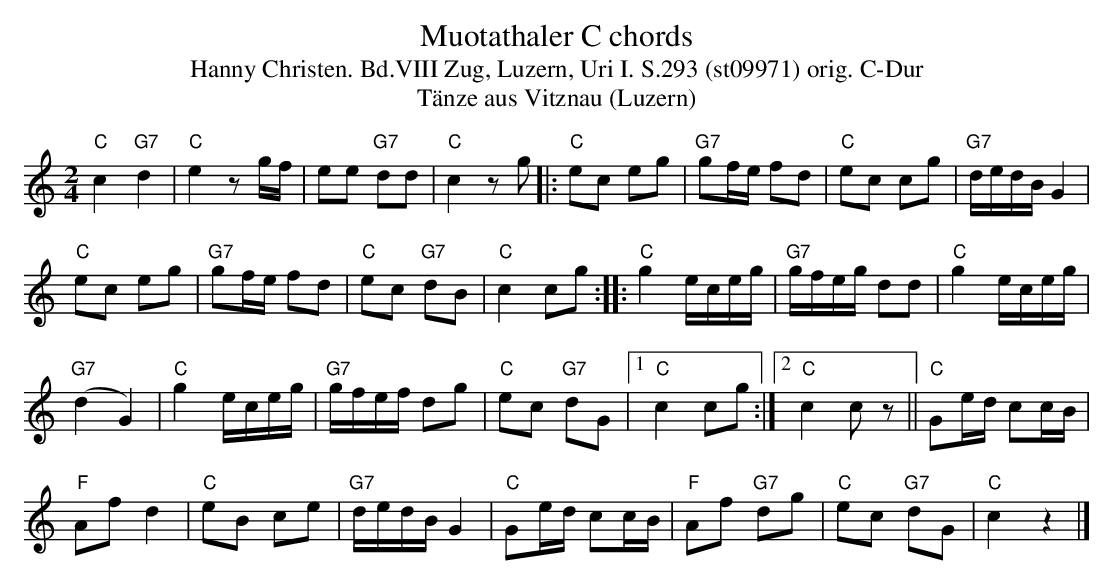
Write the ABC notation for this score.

X:1
T: Muotathaler C chords
T:Hanny Christen. Bd.VIII Zug, Luzern, Uri I. S.293 (st09971) orig. C-Dur
T: T\"anze aus Vitznau (Luzern)
M:2/4
L:1/16
K:C %%MIDI gchordon
"C"c4"G7"d4 | "C"e4 z2gf | e2e2 "G7"d2d2 | "C"c4 z2g2 |: "C"e2c2 e2g2 | "G7"g2fe f2d2 | "C"e2c2 c2g2 | "G7"dedB G4 |
"C"e2c2 e2g2 | "G7"g2fe f2d2 | "C"e2c2 "G7"d2B2 | "C"c4 c2g2 :: "C"g4 eceg | "G7"gfeg d2d2 | "C"g4 eceg |
"G7"(d4G4) | "C"g4 eceg | "G7"gfef d2g2 | "C"e2c2 "G7"d2G2 |1 "C"c4 c2g2 :|2 "C"c4c2z2 || "C"G2ed c2cB |
"F"A2f2 d4 | "C"e2B2 c2e2 | "G7"dedB G4 | "C"G2ed c2cB | "F"A2f2 "G7"d2g2 | "C"e2c2 "G7"d2G2 | "C"c4z4 |]
